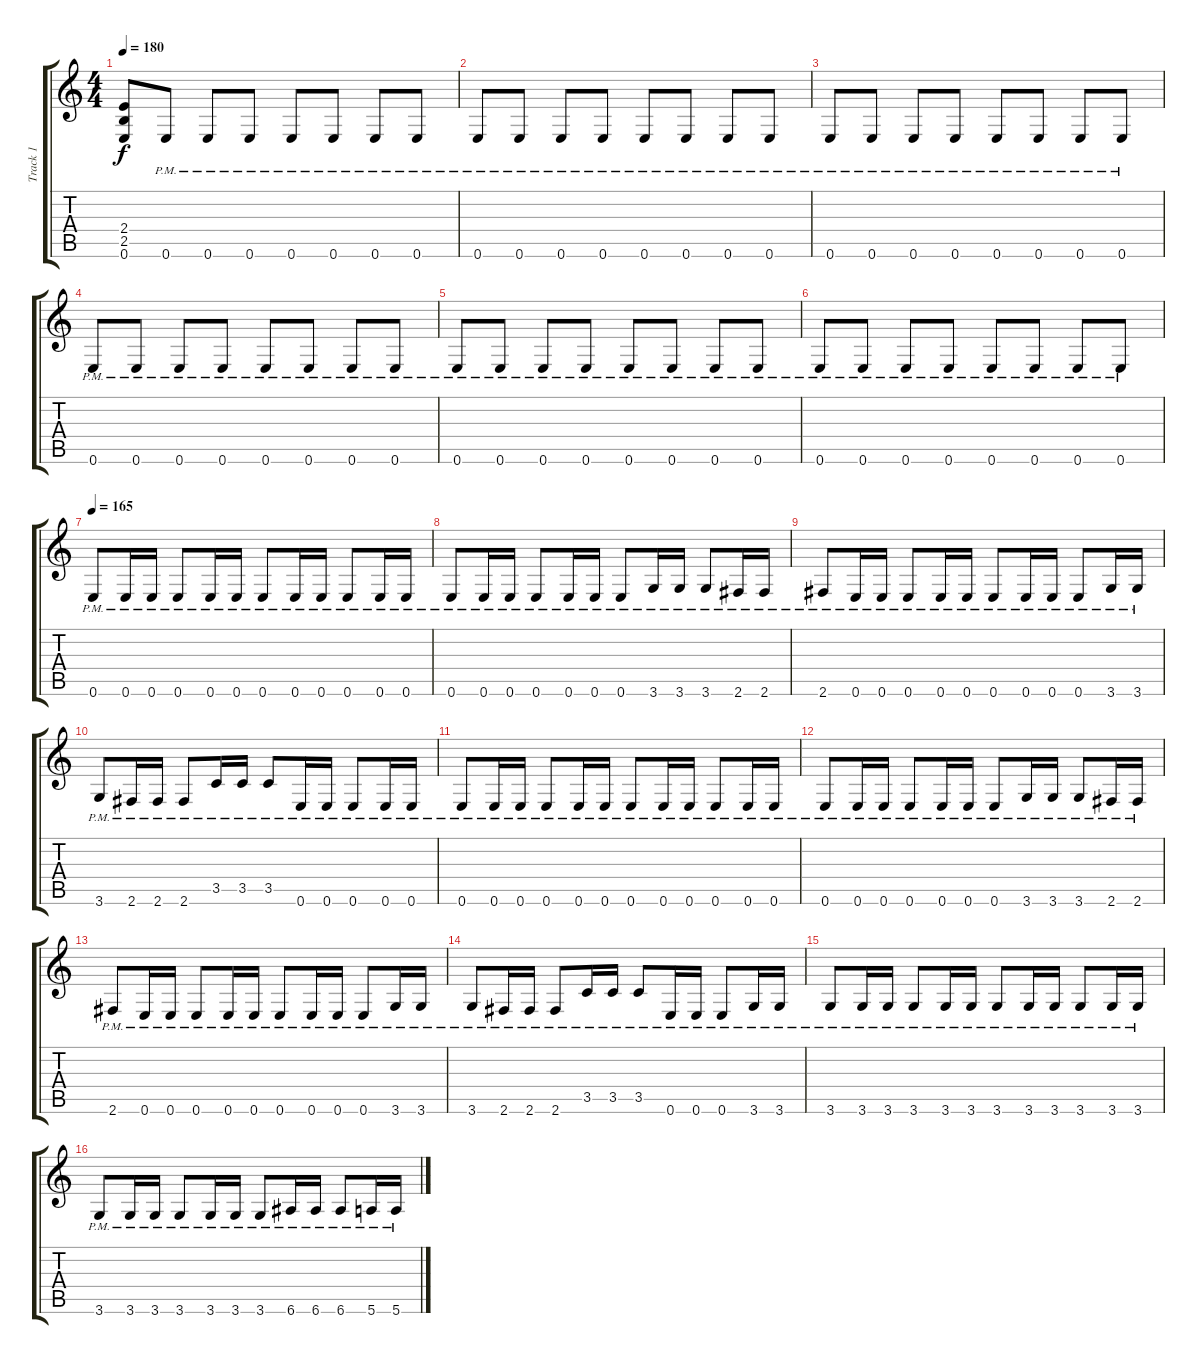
\track ("Track 1" "Track 1") {instrument distortionguitar}
\staff {score tabs}
\tuning (E4 B3 G3 D3 A2 E2) {hide}
\ts (4 4)
\tempo 180
\clef g2
\ks c
(2.4 2.5 0.6).8{dy f} 0.6{pm}.8 0.6{pm}.8 0.6{pm}.8 0.6{pm}.8 0.6{pm}.8 0.6{pm}.8 0.6{pm}.8 |
0.6{pm}.8 0.6{pm}.8 0.6{pm}.8 0.6{pm}.8 0.6{pm}.8 0.6{pm}.8 0.6{pm}.8 0.6{pm}.8 |
0.6{pm}.8 0.6{pm}.8 0.6{pm}.8 0.6{pm}.8 0.6{pm}.8 0.6{pm}.8 0.6{pm}.8 0.6{pm}.8 |
0.6{pm}.8 0.6{pm}.8 0.6{pm}.8 0.6{pm}.8 0.6{pm}.8 0.6{pm}.8 0.6{pm}.8 0.6{pm}.8 |
0.6{pm}.8 0.6{pm}.8 0.6{pm}.8 0.6{pm}.8 0.6{pm}.8 0.6{pm}.8 0.6{pm}.8 0.6{pm}.8 |
0.6{pm}.8 0.6{pm}.8 0.6{pm}.8 0.6{pm}.8 0.6{pm}.8 0.6{pm}.8 0.6{pm}.8 0.6{pm}.8 |
\tempo 165
0.6{pm}.8 0.6{pm}.16 0.6{pm}.16 0.6{pm}.8 0.6{pm}.16 0.6{pm}.16 0.6{pm}.8 0.6{pm}.16 0.6{pm}.16 0.6{pm}.8 0.6{pm}.16 0.6{pm}.16 |
0.6{pm}.8 0.6{pm}.16 0.6{pm}.16 0.6{pm}.8 0.6{pm}.16 0.6{pm}.16 0.6{pm}.8 3.6{pm}.16 3.6{pm}.16 3.6{pm}.8 2.6{pm}.16 2.6{pm}.16 |
2.6{pm}.8 0.6{pm}.16 0.6{pm}.16 0.6{pm}.8 0.6{pm}.16 0.6{pm}.16 0.6{pm}.8 0.6{pm}.16 0.6{pm}.16 0.6{pm}.8 3.6{pm}.16 3.6{pm}.16 |
3.6{pm}.8 2.6{pm}.16 2.6{pm}.16 2.6{pm}.8 3.5{pm}.16 3.5{pm}.16 3.5{pm}.8 0.6{pm}.16 0.6{pm}.16 0.6{pm}.8 0.6{pm}.16 0.6{pm}.16 |
0.6{pm}.8 0.6{pm}.16 0.6{pm}.16 0.6{pm}.8 0.6{pm}.16 0.6{pm}.16 0.6{pm}.8 0.6{pm}.16 0.6{pm}.16 0.6{pm}.8 0.6{pm}.16 0.6{pm}.16 |
0.6{pm}.8 0.6{pm}.16 0.6{pm}.16 0.6{pm}.8 0.6{pm}.16 0.6{pm}.16 0.6{pm}.8 3.6{pm}.16 3.6{pm}.16 3.6{pm}.8 2.6{pm}.16 2.6{pm}.16 |
2.6{pm}.8 0.6{pm}.16 0.6{pm}.16 0.6{pm}.8 0.6{pm}.16 0.6{pm}.16 0.6{pm}.8 0.6{pm}.16 0.6{pm}.16 0.6{pm}.8 3.6{pm}.16 3.6{pm}.16 |
3.6{pm}.8 2.6{pm}.16 2.6{pm}.16 2.6{pm}.8 3.5{pm}.16 3.5{pm}.16 3.5{pm}.8 0.6{pm}.16 0.6{pm}.16 0.6{pm}.8 3.6{pm}.16 3.6{pm}.16 |
3.6{pm}.8 3.6{pm}.16 3.6{pm}.16 3.6{pm}.8 3.6{pm}.16 3.6{pm}.16 3.6{pm}.8 3.6{pm}.16 3.6{pm}.16 3.6{pm}.8 3.6{pm}.16 3.6{pm}.16 |
3.6{pm}.8 3.6{pm}.16 3.6{pm}.16 3.6{pm}.8 3.6{pm}.16 3.6{pm}.16 3.6{pm}.8 6.6{pm}.16 6.6{pm}.16 6.6{pm}.8 5.6{pm}.16 5.6{pm}.16
